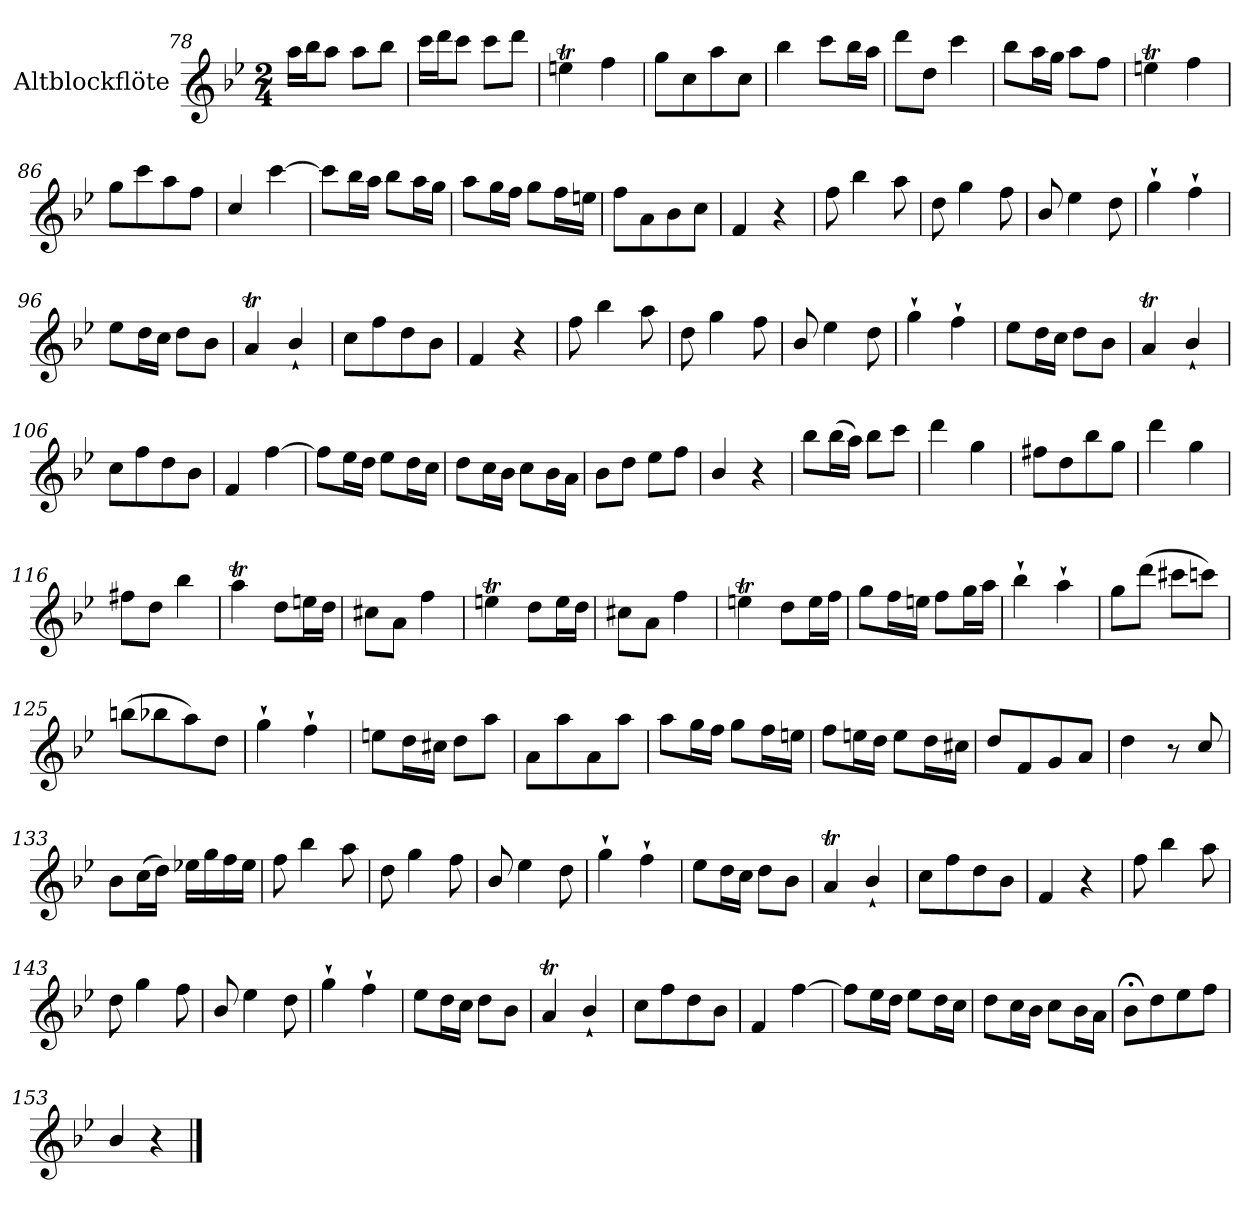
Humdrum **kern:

**kern
*part1
*staff1
*I"Altblockflöte
*I'A.bfl.
*clefG2
*k[b-e-]
*M2/4
=78
16aa\LL
16bb-\J
8aa\J
8aa\L
8bb-\J
=79
16ccc\LL
16ddd\J
8ccc\J
8ccc\L
8ddd\J
!!LO:LB:g=z
=80
4eent\
4ff\
=81
8gg\L
8cc\
8aa\
8cc\J
=82
4bb-\
8ccc\L
16bb-\L
16aa\JJ
=83
8ddd\L
8dd\J
4ccc\
=84
8bb-\L
16aa\L
16gg\JJ
8aa\L
8ff\J
=85
4eent\
4ff\
=86
8gg\L
8ccc\
8aa\
8ff\J
!!LO:PB:g=z
=87
4cc/
[4ccc\
=88
8ccc\L]
16bb-\L
16aa\JJ
8bb-\L
16aa\L
16gg\JJ
=89
8aa\L
16gg\L
16ff\JJ
8gg\L
16ff\L
16een\JJ
=90
8ff\L
8a\
8b-\
8cc\J
=91
4f/
4r
=92
8ff\
4bb-\
8aa\
=93
8dd\
4gg\
8ff\
=94
8b-/
4ee-\
8dd\
=95
4gg`\
4ff`\
!!LO:LB:g=z
=96
8ee-\L
16dd\L
16cc\JJ
8dd\L
8b-\J
=97
4at/
4b-`/
=98
8cc\L
8ff\
8dd\
8b-\J
=99
4f/
4r
=100
8ff\
4bb-\
8aa\
=101
8dd\
4gg\
8ff\
=102
8b-/
4ee-\
8dd\
=103
4gg`\
4ff`\
=104
8ee-\L
16dd\L
16cc\JJ
8dd\L
8b-\J
=105
4at/
4b-`/
!!LO:LB:g=z
=106
8cc\L
8ff\
8dd\
8b-\J
=107
4f/
[4ff\
=108
8ff\L]
16ee-\L
16dd\JJ
8ee-\L
16dd\L
16cc\JJ
=109
8dd\L
16cc\L
16b-\JJ
8cc\L
16b-\L
16a\JJ
=110
8b-\L
8dd\J
8ee-\L
8ff\J
=111
4b-/
4r
=112
8bb-\L
(16bb-\L
16aa\JJ)
8bb-\L
8ccc\J
=113
4ddd\
4gg\
!!LO:LB:g=z
=114
8ff#X\L
8dd\
8bb-\
8gg\J
=115
4ddd\
4gg\
=116
8ff#X\L
8dd\J
4bb-\
=117
4aat\
8dd\L
16een\L
16dd\JJ
=118
8cc#X\L
8a\J
4ff\
=119
4eent\
8dd\L
16ee\L
16dd\JJ
=120
8cc#X\L
8a\J
4ff\
=121
4eent\
8dd\L
16ee\L
16ff\JJ
=122
8gg\L
16ff\L
16een\JJ
8ff\L
16gg\L
16aa\JJ
!!LO:LB:g=z
=123
4bb-`\
4aa`\
=124
8gg\L
(8ddd\J
8ccc#X\L
8cccn\J)
=125
(8bbn\L
8bb-X\
8aa\)
8dd\J
=126
4gg`\
4ff`\
=127
8een\L
16dd\L
16cc#X\JJ
8dd\L
8aa\J
=128
8a\L
8aa\
8a\
8aa\J
=129
8aa\L
16gg\L
16ff\JJ
8gg\L
16ff\L
16een\JJ
!!LO:LB:g=z
=130
8ff\L
16een\L
16dd\JJ
8ee\L
16dd\L
16cc#X\JJ
=131
8dd/L
8f/
8g/
8a/J
=132
4dd\
8r
8cc/
=133
8b-\L
(16cc\L
16dd\JJ)
16ee-X\LL
16gg\
16ff\
16ee-\JJ
=134
8ff\
4bb-\
8aa\
=135
8dd\
4gg\
8ff\
=136
8b-/
4ee-\
8dd\
=137
4gg`\
4ff`\
!!LO:LB:g=z
=138
8ee-\L
16dd\L
16cc\JJ
8dd\L
8b-\J
=139
4at/
4b-`/
=140
8cc\L
8ff\
8dd\
8b-\J
=141
4f/
4r
=142
8ff\
4bb-\
8aa\
=143
8dd\
4gg\
8ff\
=144
8b-/
4ee-\
8dd\
=145
4gg`\
4ff`\
=146
8ee-\L
16dd\L
16cc\JJ
8dd\L
8b-\J
=147
4at/
4b-`/
!!LO:LB:g=z
=148
8cc\L
8ff\
8dd\
8b-\J
=149
4f/
[4ff\
=150
8ff\L]
16ee-\L
16dd\JJ
8ee-\L
16dd\L
16cc\JJ
=151
8dd\L
16cc\L
16b-\JJ
8cc\L
16b-\L
16a\JJ
=152
8b-;<\L
8dd\
8ee-\
8ff\J
=153
4b-/
4r
==
*-
